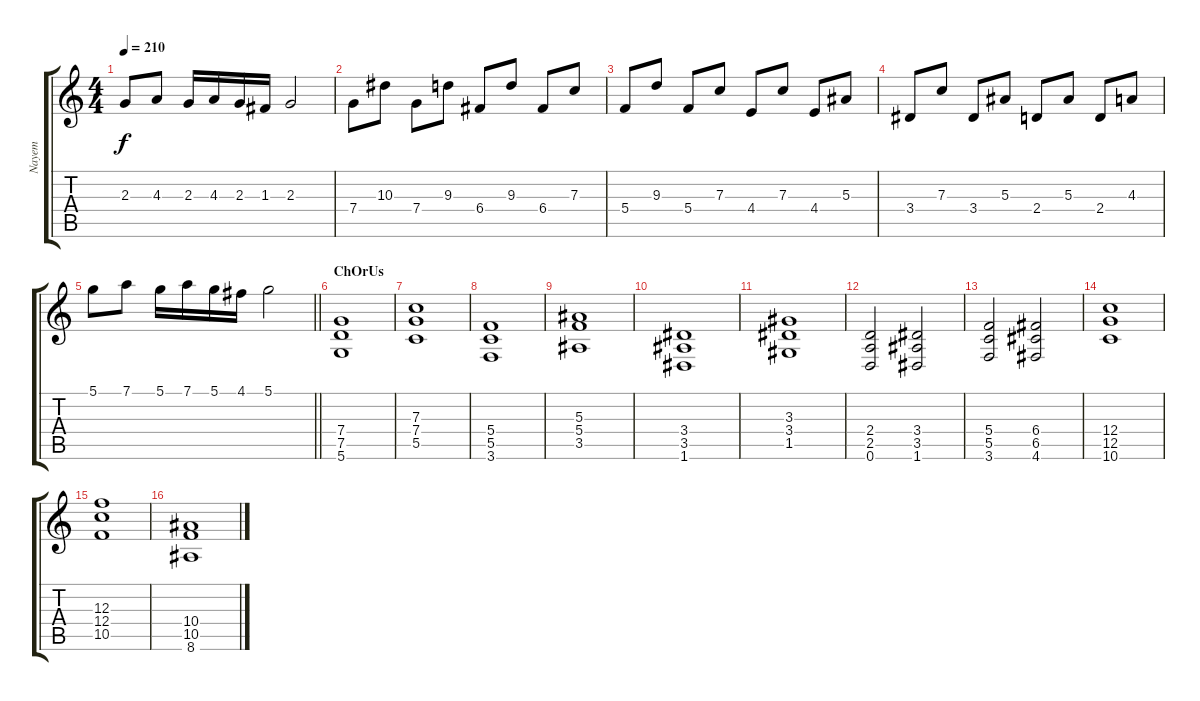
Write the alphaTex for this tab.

\track ("Nayem" "Nayem") {instrument distortionguitar}
\staff {score tabs}
\tuning (D4 A3 F3 C3 G2 D2) {hide}
\ts (4 4)
\tempo 210
\clef g2
\ks c
2.3.8{dy f} 4.3.8 2.3.16 4.3.16 2.3.16 1.3.16 2.3.2 |
7.4.8 10.3.8 7.4.8 9.3.8 6.4.8 9.3.8 6.4.8 7.3.8 |
5.4.8 9.3.8 5.4.8 7.3.8 4.4.8 7.3.8 4.4.8 5.3.8 |
3.4.8 7.3.8 3.4.8 5.3.8 2.4.8 5.3.8 2.4.8 4.3.8 |
\barLineRight lightlight
5.1.8 7.1.8 5.1.16 7.1.16 5.1.16 4.1.16 5.1.2 |
\section ("" "ChOrUs")
(7.4 7.5 5.6).1 |
(7.3 7.4 5.5).1 |
(5.4 5.5 3.6).1 |
(5.3 5.4 3.5).1 |
(3.4 3.5 1.6).1 |
(3.3 3.4 1.5).1 |
(2.4 2.5 0.6).2 (3.4 3.5 1.6).2 |
(5.4 5.5 3.6).2 (6.4 6.5 4.6).2 |
(12.4 12.5 10.6).1 |
(12.3 12.4 10.5).1 |
(10.4 10.5 8.6).1
